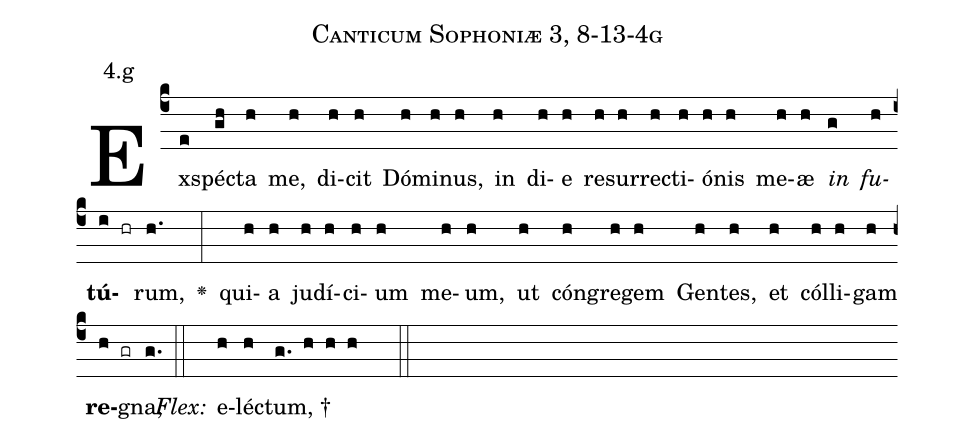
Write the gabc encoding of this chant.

name: Canticum Sophoniæ 3, 8-13-4g;
annotation: 4.g;
%%
(c4)Ex(e)spé(gh)cta(h) me,(h) di(h)cit(h) Dó(h)mi(h)nus,(h) in(h) di(h)e(h) re(h)sur(h)re(h)cti(h)ó(h)nis(h) me(h)æ(h) <i>in</i>(g) <i>fu</i>(h)<b>tú</b>(i hr)rum,(h.) <v>\greheightstar</v>(:) qui(h)a(h) ju(h)dí(h)ci(h)um(h) me(h)um,(h) ut(h) cón(h)gre(h)gem(h) Gen(h)tes,(h) et(h) cól(h)li(h)gam(h) <b>re</b>(h gr)gna,(g.) (::)
<i>Flex:</i>()  e(h)lé(h)ctum, †(g. h h h  ::)

%E(h) u(h) o(h) u(h) a(h) e.(g.) (::)
